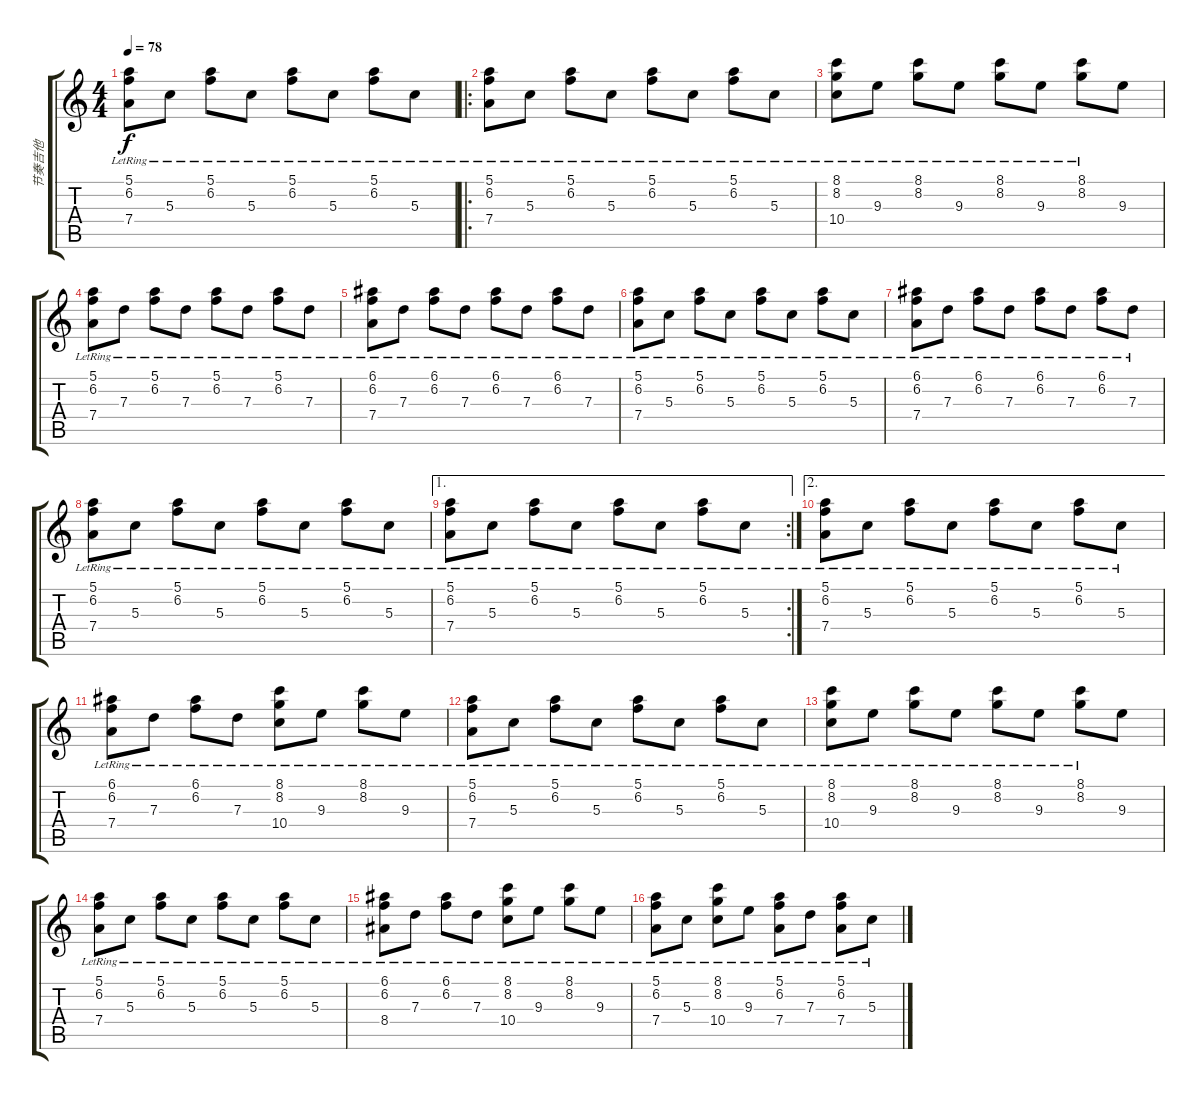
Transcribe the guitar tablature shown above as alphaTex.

\track ("节奏吉他" "节奏吉他") {instrument acousticguitarsteel}
\staff {score tabs}
\tuning (E4 B3 G3 D3 A2 E2) {hide}
\ts (4 4)
\tempo 78
\clef g2
\ks c
(5.1{lr} 6.2{lr} 7.4{lr}).8{dy f instrument acousticguitarsteel} 5.3{lr}.8 (5.1{lr} 6.2{lr}).8 5.3{lr}.8 (5.1{lr} 6.2{lr}).8 5.3{lr}.8 (5.1{lr} 6.2{lr}).8 5.3{lr}.8 |
\ro
(5.1{lr} 6.2{lr} 7.4{lr}).8 5.3{lr}.8 (5.1{lr} 6.2{lr}).8 5.3{lr}.8 (5.1{lr} 6.2{lr}).8 5.3{lr}.8 (5.1{lr} 6.2{lr}).8 5.3{lr}.8 |
(8.1{lr} 8.2{lr} 10.4{lr}).8 9.3{lr}.8 (8.1{lr} 8.2{lr}).8 9.3{lr}.8 (8.1{lr} 8.2{lr}).8 9.3{lr}.8 (8.1{lr} 8.2{lr}).8 9.3.8 |
(5.1{lr} 6.2{lr} 7.4{lr}).8 7.3{lr}.8 (5.1{lr} 6.2{lr}).8 7.3{lr}.8 (5.1{lr} 6.2{lr}).8 7.3{lr}.8 (5.1{lr} 6.2{lr}).8 7.3{lr}.8 |
(6.1{lr} 6.2{lr} 7.4{lr}).8 7.3{lr}.8 (6.1{lr} 6.2{lr}).8 7.3{lr}.8 (6.1{lr} 6.2{lr}).8 7.3{lr}.8 (6.1{lr} 6.2{lr}).8 7.3{lr}.8 |
(5.1{lr} 6.2{lr} 7.4{lr}).8 5.3{lr}.8 (5.1{lr} 6.2{lr}).8 5.3{lr}.8 (5.1{lr} 6.2{lr}).8 5.3{lr}.8 (5.1{lr} 6.2{lr}).8 5.3{lr}.8 |
(6.1{lr} 6.2{lr} 7.4{lr}).8 7.3{lr}.8 (6.1{lr} 6.2{lr}).8 7.3{lr}.8 (6.1{lr} 6.2{lr}).8 7.3{lr}.8 (6.1{lr} 6.2{lr}).8 7.3{lr}.8 |
(5.1{lr} 6.2{lr} 7.4{lr}).8 5.3{lr}.8 (5.1{lr} 6.2{lr}).8 5.3{lr}.8 (5.1{lr} 6.2{lr}).8 5.3{lr}.8 (5.1{lr} 6.2{lr}).8 5.3{lr}.8 |
\ae 1
\rc 2
(5.1{lr} 6.2{lr} 7.4{lr}).8 5.3{lr}.8 (5.1{lr} 6.2{lr}).8 5.3{lr}.8 (5.1{lr} 6.2{lr}).8 5.3{lr}.8 (5.1{lr} 6.2{lr}).8 5.3{lr}.8 |
\ae 2
(5.1{lr} 6.2{lr} 7.4{lr}).8 5.3{lr}.8 (5.1{lr} 6.2{lr}).8 5.3{lr}.8 (5.1{lr} 6.2{lr}).8 5.3{lr}.8 (5.1{lr} 6.2{lr}).8 5.3{lr}.8 |
(6.1{lr} 6.2{lr} 7.4{lr}).8 7.3{lr}.8 (6.1{lr} 6.2{lr}).8 7.3{lr}.8 (8.1{lr} 8.2{lr} 10.4{lr}).8 9.3{lr}.8 (8.1{lr} 8.2{lr}).8 9.3{lr}.8 |
(5.1{lr} 6.2{lr} 7.4{lr}).8 5.3{lr}.8 (5.1{lr} 6.2{lr}).8 5.3{lr}.8 (5.1{lr} 6.2{lr}).8 5.3{lr}.8 (5.1{lr} 6.2{lr}).8 5.3{lr}.8 |
(8.1{lr} 8.2{lr} 10.4{lr}).8 9.3{lr}.8 (8.1{lr} 8.2{lr}).8 9.3{lr}.8 (8.1{lr} 8.2{lr}).8 9.3{lr}.8 (8.1{lr} 8.2{lr}).8 9.3.8 |
(5.1{lr} 6.2{lr} 7.4{lr}).8 5.3{lr}.8 (5.1{lr} 6.2{lr}).8 5.3{lr}.8 (5.1{lr} 6.2{lr}).8 5.3{lr}.8 (5.1{lr} 6.2{lr}).8 5.3{lr}.8 |
(6.1{lr} 6.2{lr} 8.4{lr}).8 7.3{lr}.8 (6.1{lr} 6.2{lr}).8 7.3{lr}.8 (8.1{lr} 8.2{lr} 10.4{lr}).8 9.3{lr}.8 (8.1{lr} 8.2{lr}).8 9.3{lr}.8 |
(5.1{lr} 6.2{lr} 7.4{lr}).8 5.3{lr}.8 (8.1{lr} 8.2{lr} 10.4{lr}).8 9.3{lr}.8 (5.1{lr} 6.2{lr} 7.4{lr}).8 7.3{lr}.8 (5.1{lr} 6.2{lr} 7.4{lr}).8 5.3{lr}.8
